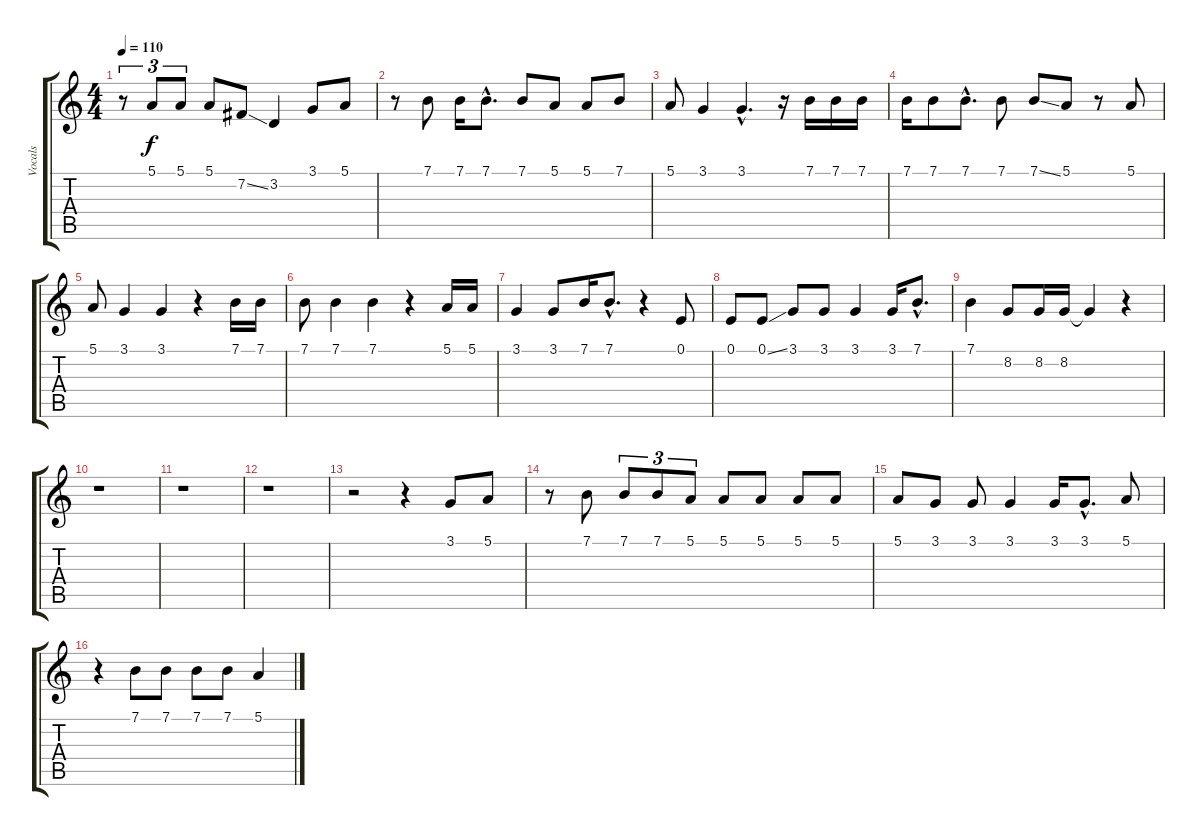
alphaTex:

\track ("Vocals" "Vocals") {instrument tenorsax}
\staff {score tabs}
\tuning (E4 B3 G3 D3 A2 E2) {hide}
\ts (4 4)
\tempo 110
\clef g2
\ks c
r.8{tu (3 2) dy f} 5.1.8{tu (3 2)} 5.1.8{tu (3 2)} 5.1.8 7.2{ss}.8 3.2.4 3.1.8 5.1.8 |
r.8 7.1.8 7.1.16 7.1{hac}.8{d} 7.1.8 5.1.8 5.1.8 7.1.8 |
5.1.8 3.1.4 3.1{hac}.4{d} r.16 7.1.16 7.1.16 7.1.16 |
7.1.16 7.1.8 7.1{hac}.8{d} 7.1.8 7.1{ss}.8 5.1.8 r.8 5.1.8 |
5.1.8 3.1.4 3.1.4 r.4 7.1.16 7.1.16 |
7.1.8 7.1.4 7.1.4 r.4 5.1.16 5.1.16 |
3.1.4 3.1.8 7.1.16 7.1{hac}.8{d} r.4 0.1.8 |
0.1.8 0.1{ss}.8 3.1.8 3.1.8 3.1.4 3.1.16 7.1{hac}.8{d} |
7.1.4 8.2.8 8.2.16 8.2.16 8.2{t}.4 r.4 |
r.1 |
r.1 |
r.1 |
r.2 r.4 3.1.8 5.1.8 |
r.8 7.1.8 7.1.8{tu (3 2)} 7.1.8{tu (3 2)} 5.1.8{tu (3 2)} 5.1.8 5.1.8 5.1.8 5.1.8 |
5.1.8 3.1.8 3.1.8 3.1.4 3.1.16 3.1{hac}.8{d} 5.1.8 |
r.4 7.1.8 7.1.8 7.1.8 7.1.8 5.1.4
